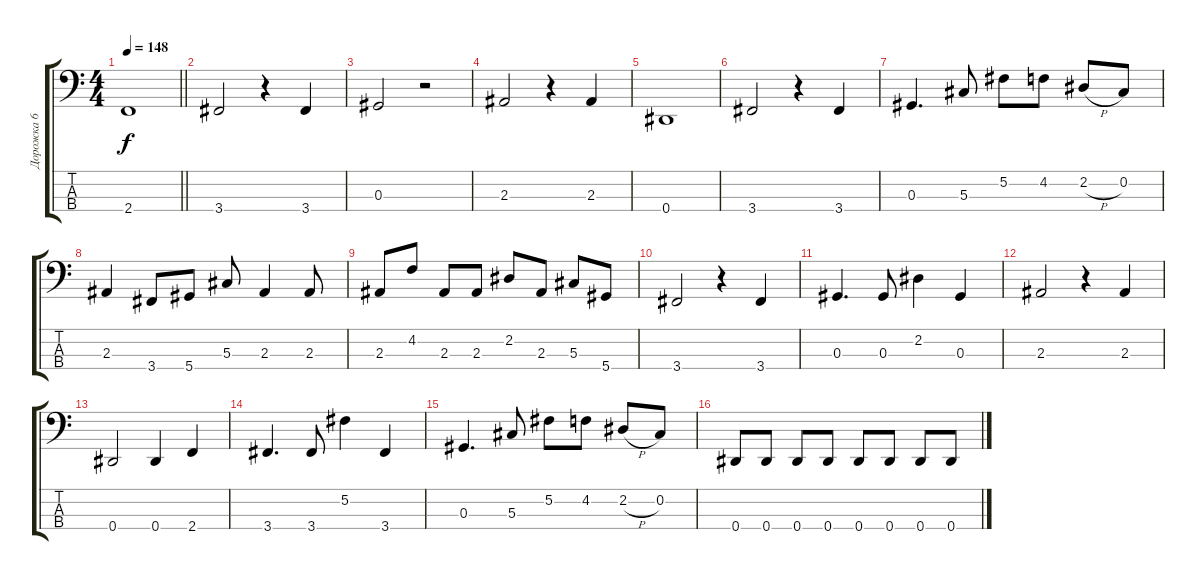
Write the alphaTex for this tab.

\track ("Дорожка 6" "Дорожка 6") {instrument electricbassfinger}
\staff {score tabs}
\tuning (Gb2 Db2 Ab1 Eb1) {hide}
\ts (4 4)
\tempo 148
\clef f4
\barLineRight lightlight
\ks c
2.4.1{dy f} |
3.4.2 r.4 3.4.4 |
0.3.2 r.2 |
2.3.2 r.4 2.3.4 |
0.4.1 |
3.4.2 r.4 3.4.4 |
0.3.4{d} 5.3.8 5.2.8 4.2.8 2.2{h}.8 0.2.8 |
2.3.4 3.4.8 5.4.8 5.3.8 2.3.4 2.3.8 |
2.3.8 4.2.8 2.3.8 2.3.8 2.2.8 2.3.8 5.3.8 5.4.8 |
3.4.2 r.4 3.4.4 |
0.3.4{d} 0.3.8 2.2.4 0.3.4 |
2.3.2 r.4 2.3.4 |
0.4.2 0.4.4 2.4.4 |
3.4.4{d} 3.4.8 5.2.4 3.4.4 |
0.3.4{d} 5.3.8 5.2.8 4.2.8 2.2{h}.8 0.2.8 |
0.4.8 0.4.8 0.4.8 0.4.8 0.4.8 0.4.8 0.4.8 0.4.8
